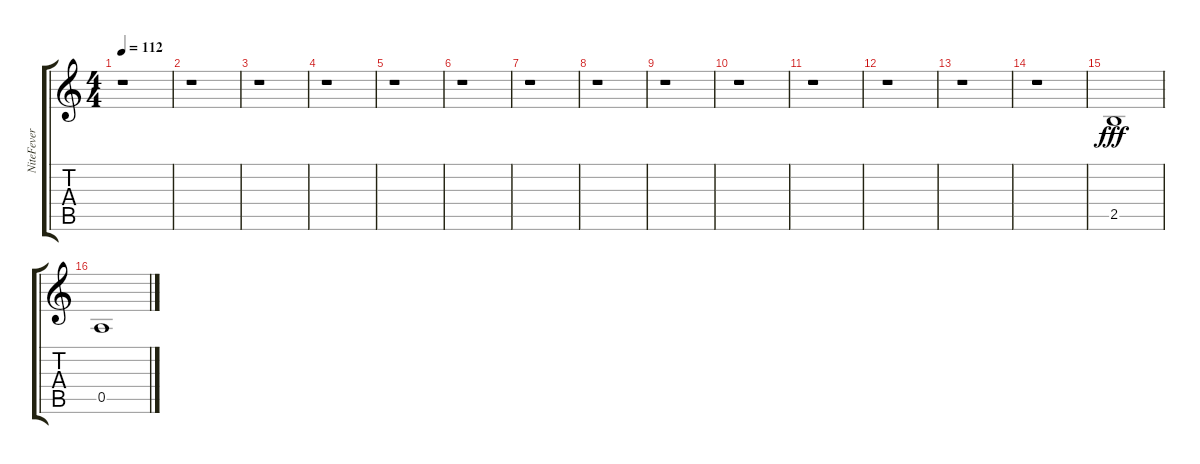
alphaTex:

\track ("NiteFever         5 " "NiteFever ") {solo instrument overdrivenguitar}
\staff {score tabs}
\tuning (E4 B3 G3 D3 A2 E2) {hide}
\ts (4 4)
\tempo 112
\clef g2
\ks c
r.1{dy fff} |
r.1 |
r.1 |
r.1 |
r.1 |
r.1 |
r.1 |
r.1 |
r.1 |
r.1 |
r.1 |
r.1 |
r.1 |
r.1 |
2.5.1 |
0.5.1
